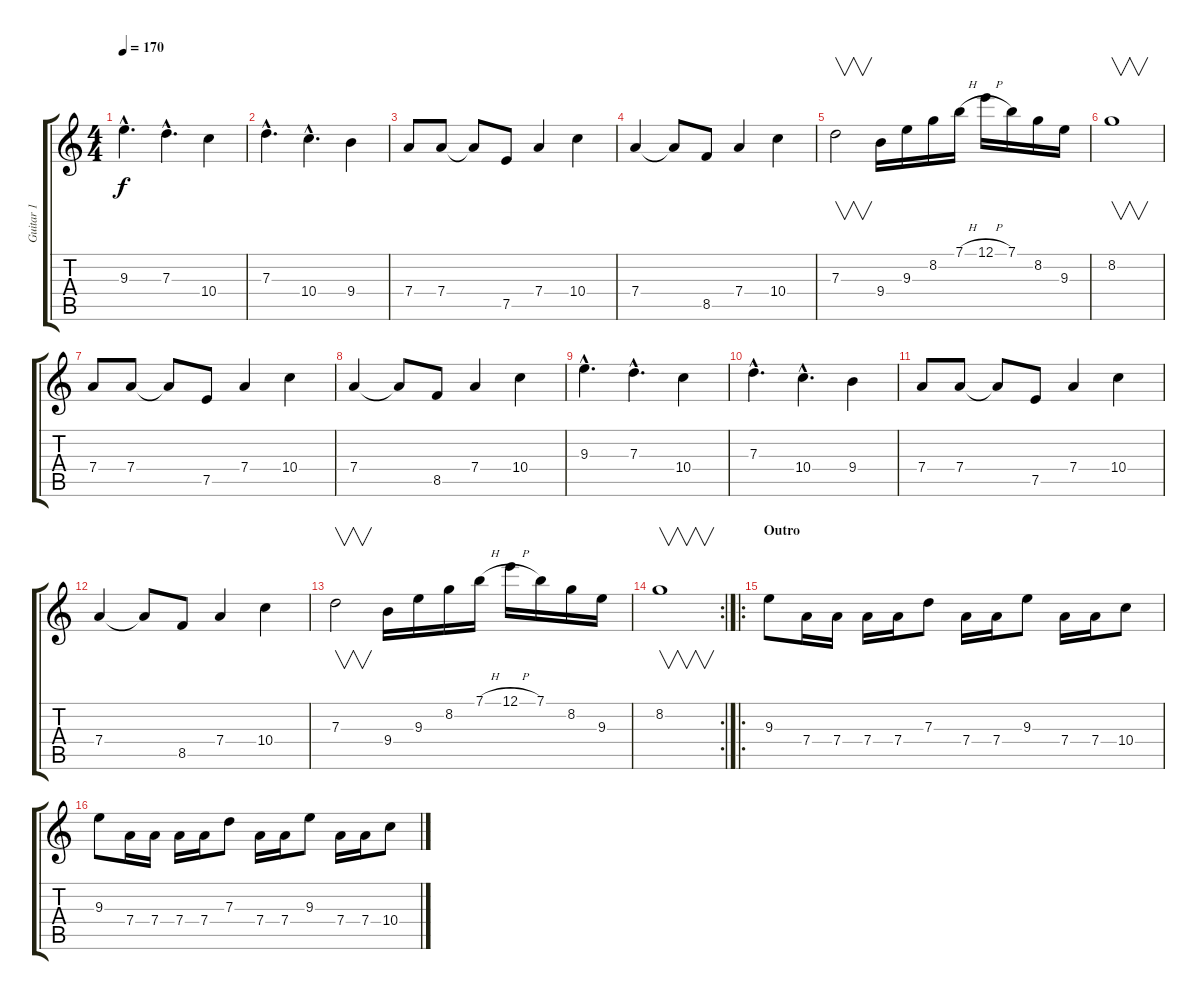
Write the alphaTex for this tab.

\track ("Guitar 1" "Guitar 1") {instrument distortionguitar}
\staff {score tabs}
\tuning (E4 B3 G3 D3 A2 E2) {hide}
\ts (4 4)
\tempo 170
\clef g2
\ks c
9.3{hac}.4{d dy f} 7.3{hac}.4{d} 10.4.4 |
7.3{hac}.4{d} 10.4{hac}.4{d} 9.4.4 |
7.4.8 7.4.8 7.4{t}.8 7.5.8 7.4.4 10.4.4 |
7.4.4 7.4{t}.8 8.5.8 7.4.4 10.4.4 |
7.3.2{v} 9.4.16 9.3.16 8.2.16 7.1{h}.16 12.1{h}.16 7.1.16 8.2.16 9.3.16 |
8.2.1{v} |
7.4.8 7.4.8 7.4{t}.8 7.5.8 7.4.4 10.4.4 |
7.4.4 7.4{t}.8 8.5.8 7.4.4 10.4.4 |
9.3{hac}.4{d} 7.3{hac}.4{d} 10.4.4 |
7.3{hac}.4{d} 10.4{hac}.4{d} 9.4.4 |
7.4.8 7.4.8 7.4{t}.8 7.5.8 7.4.4 10.4.4 |
7.4.4 7.4{t}.8 8.5.8 7.4.4 10.4.4 |
7.3.2{v} 9.4.16 9.3.16 8.2.16 7.1{h}.16 12.1{h}.16 7.1.16 8.2.16 9.3.16 |
\rc 2
8.2.1{v} |
\ro
\section ("" "Outro")
9.3.8 7.4.16 7.4.16 7.4.16 7.4.16 7.3.8 7.4.16 7.4.16 9.3.8 7.4.16 7.4.16 10.4.8 |
9.3.8 7.4.16 7.4.16 7.4.16 7.4.16 7.3.8 7.4.16 7.4.16 9.3.8 7.4.16 7.4.16 10.4.8
